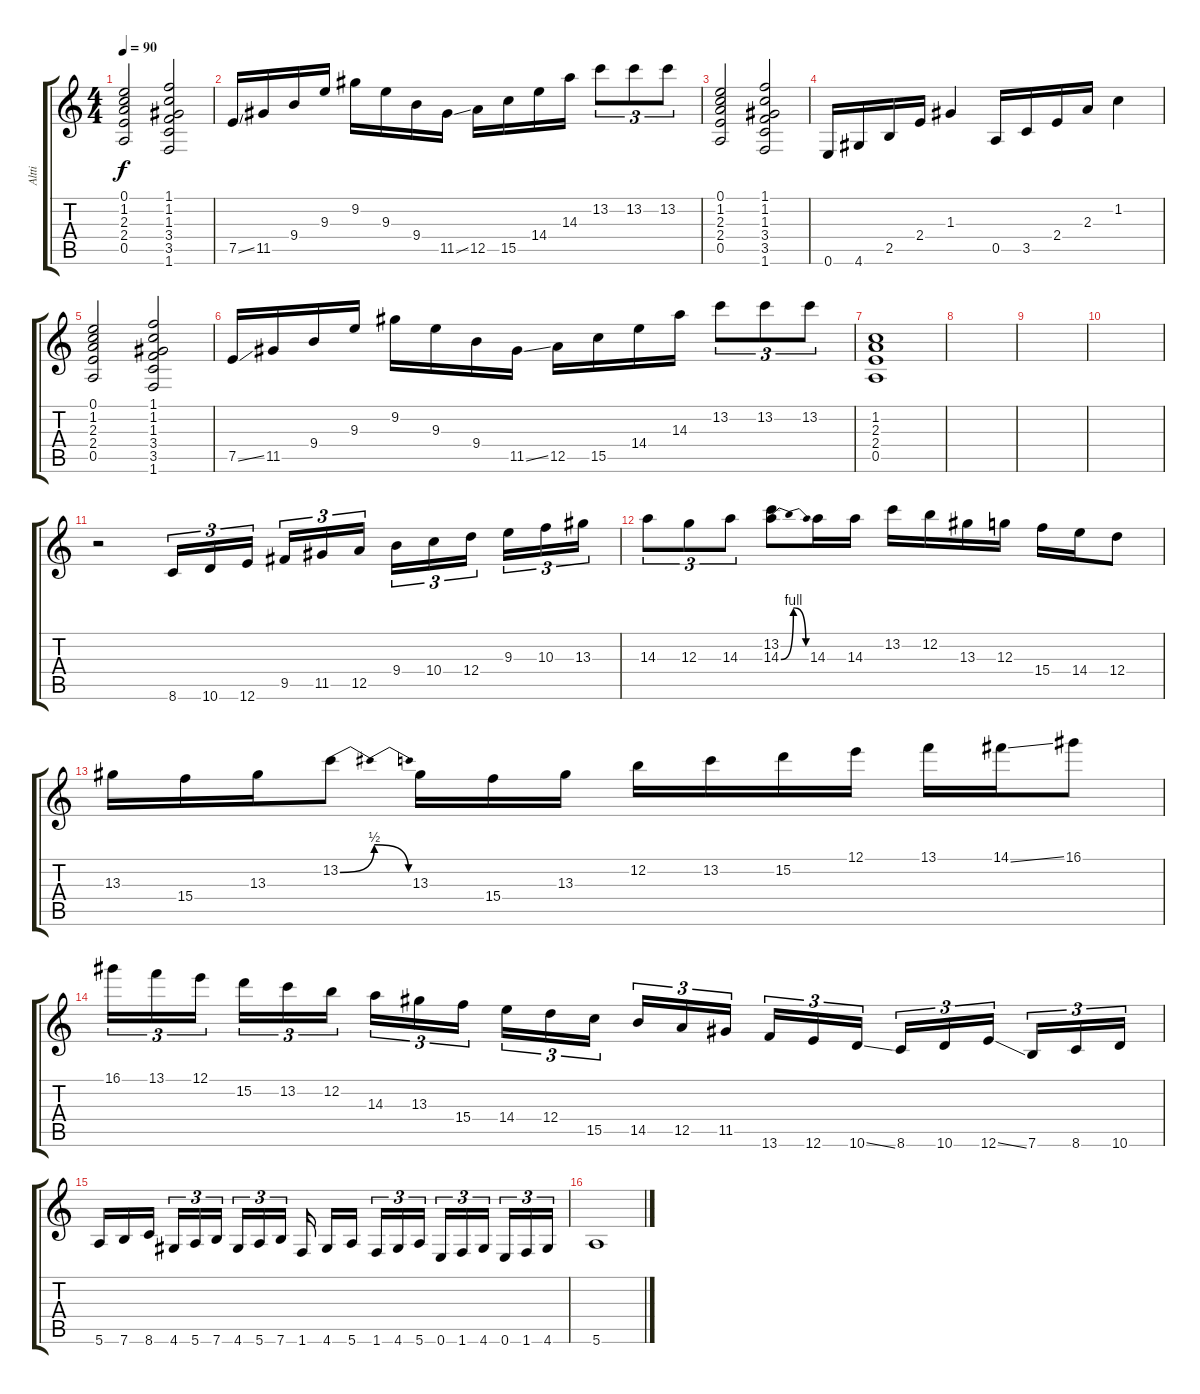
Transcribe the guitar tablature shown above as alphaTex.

\track ("Altti" "Altti") {instrument acousticguitarsteel}
\staff {score tabs}
\tuning (E4 B3 G3 D3 A2 E2) {hide}
\ts (4 4)
\tempo 90
\clef g2
\ks c
(0.1 1.2 2.3 2.4 0.5).2{dy f} (1.1 1.2 1.3 3.4 3.5 1.6).2 |
7.5{ss}.16 11.5.16 9.4.16 9.3.16 9.2.16 9.3.16 9.4.16 11.5{ss}.16 12.5.16 15.5.16 14.4.16 14.3.16 13.2.8{tu (3 2)} 13.2.8{tu (3 2)} 13.2.8{tu (3 2)} |
(0.1 1.2 2.3 2.4 0.5).2 (1.1 1.2 1.3 3.4 3.5 1.6).2 |
0.6.16 4.6.16 2.5.16 2.4.16 1.3.4 0.5.16 3.5.16 2.4.16 2.3.16 1.2.4 |
(0.1 1.2 2.3 2.4 0.5).2 (1.1 1.2 1.3 3.4 3.5 1.6).2 |
7.5{ss}.16 11.5.16 9.4.16 9.3.16 9.2.16 9.3.16 9.4.16 11.5{ss}.16 12.5.16 15.5.16 14.4.16 14.3.16 13.2.8{tu (3 2)} 13.2.8{tu (3 2)} 13.2.8{tu (3 2)} |
(1.2 2.3 2.4 0.5).1 |
|
|
|
r.2 8.6.16{tu (3 2)} 10.6.16{tu (3 2)} 12.6.16{tu (3 2)} 9.5.16{tu (3 2)} 11.5.16{tu (3 2)} 12.5.16{tu (3 2)} 9.4.16{tu (3 2)} 10.4.16{tu (3 2)} 12.4.16{tu (3 2)} 9.3.16{tu (3 2)} 10.3.16{tu (3 2)} 13.3.16{tu (3 2)} |
14.3.8{tu (3 2)} 12.3.8{tu (3 2)} 14.3.8{tu (3 2)} (13.2 14.3{be (bendrelease 0 0 30 4 30 4 60 0)}).8 14.3.16 14.3.16 13.2.16 12.2.16 13.3.16 12.3.16 15.4.16 14.4.16 12.4.8 |
13.3.16 15.4.16 13.3.16 13.2{be (bendrelease 0 0 30 2 30 2 60 0)}.8 13.3.16 15.4.16 13.3.16 12.2.16 13.2.16 15.2.16 12.1.16 13.1.16 14.1{ss}.16 16.1.8 |
16.1.16{tu (3 2)} 13.1.16{tu (3 2)} 12.1.16{tu (3 2)} 15.2.16{tu (3 2)} 13.2.16{tu (3 2)} 12.2.16{tu (3 2)} 14.3.16{tu (3 2)} 13.3.16{tu (3 2)} 15.4.16{tu (3 2)} 14.4.16{tu (3 2)} 12.4.16{tu (3 2)} 15.5.16{tu (3 2)} 14.5.16{tu (3 2)} 12.5.16{tu (3 2)} 11.5.16{tu (3 2)} 13.6.16{tu (3 2)} 12.6.16{tu (3 2)} 10.6{ss}.16{tu (3 2)} 8.6.16{tu (3 2)} 10.6.16{tu (3 2)} 12.6{ss}.16{tu (3 2)} 7.6.16{tu (3 2)} 8.6.16{tu (3 2)} 10.6.16{tu (3 2)} |
5.6.16 7.6.16 8.6.16 4.6.16{tu (3 2)} 5.6.16{tu (3 2)} 7.6.16{tu (3 2)} 4.6.16{tu (3 2)} 5.6.16{tu (3 2)} 7.6.16{tu (3 2)} 1.6.16 4.6.16 5.6.16 1.6.16{tu (3 2)} 4.6.16{tu (3 2)} 5.6.16{tu (3 2)} 0.6.16{tu (3 2)} 1.6.16{tu (3 2)} 4.6.16{tu (3 2)} 0.6.16{tu (3 2)} 1.6.16{tu (3 2)} 4.6.16{tu (3 2)} |
5.6.1
